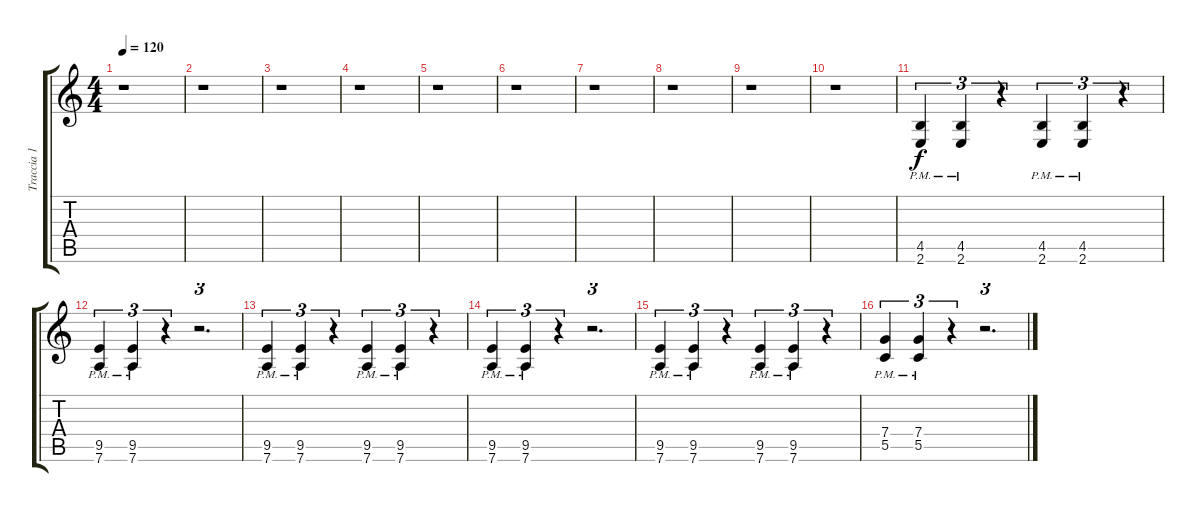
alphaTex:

\track ("Traccia 1" "Traccia 1") {instrument distortionguitar}
\staff {score tabs}
\tuning (D4 A3 F3 C3 G2 D2) {hide}
\ts (4 4)
\tempo 120
\clef g2
\ks c
r.1{dy f} |
r.1 |
r.1 |
r.1 |
r.1 |
r.1 |
r.1 |
r.1 |
r.1 |
r.1 |
(4.5{pm} 2.6{pm}).4{tu (3 2)} (4.5{pm} 2.6{pm}).4{tu (3 2)} r.4{tu (3 2)} (4.5{pm} 2.6{pm}).4{tu (3 2)} (4.5{pm} 2.6{pm}).4{tu (3 2)} r.4{tu (3 2)} |
(9.5{pm} 7.6{pm}).4{tu (3 2)} (9.5{pm} 7.6{pm}).4{tu (3 2)} r.4{tu (3 2)} r.2{d tu (3 2)} |
(9.5{pm} 7.6{pm}).4{tu (3 2)} (9.5{pm} 7.6{pm}).4{tu (3 2)} r.4{tu (3 2)} (9.5{pm} 7.6{pm}).4{tu (3 2)} (9.5{pm} 7.6{pm}).4{tu (3 2)} r.4{tu (3 2)} |
(9.5{pm} 7.6{pm}).4{tu (3 2)} (9.5{pm} 7.6{pm}).4{tu (3 2)} r.4{tu (3 2)} r.2{d tu (3 2)} |
(9.5{pm} 7.6{pm}).4{tu (3 2)} (9.5{pm} 7.6{pm}).4{tu (3 2)} r.4{tu (3 2)} (9.5{pm} 7.6{pm}).4{tu (3 2)} (9.5{pm} 7.6{pm}).4{tu (3 2)} r.4{tu (3 2)} |
(7.4{pm} 5.5{pm}).4{tu (3 2)} (7.4{pm} 5.5{pm}).4{tu (3 2)} r.4{tu (3 2)} r.2{d tu (3 2)}
